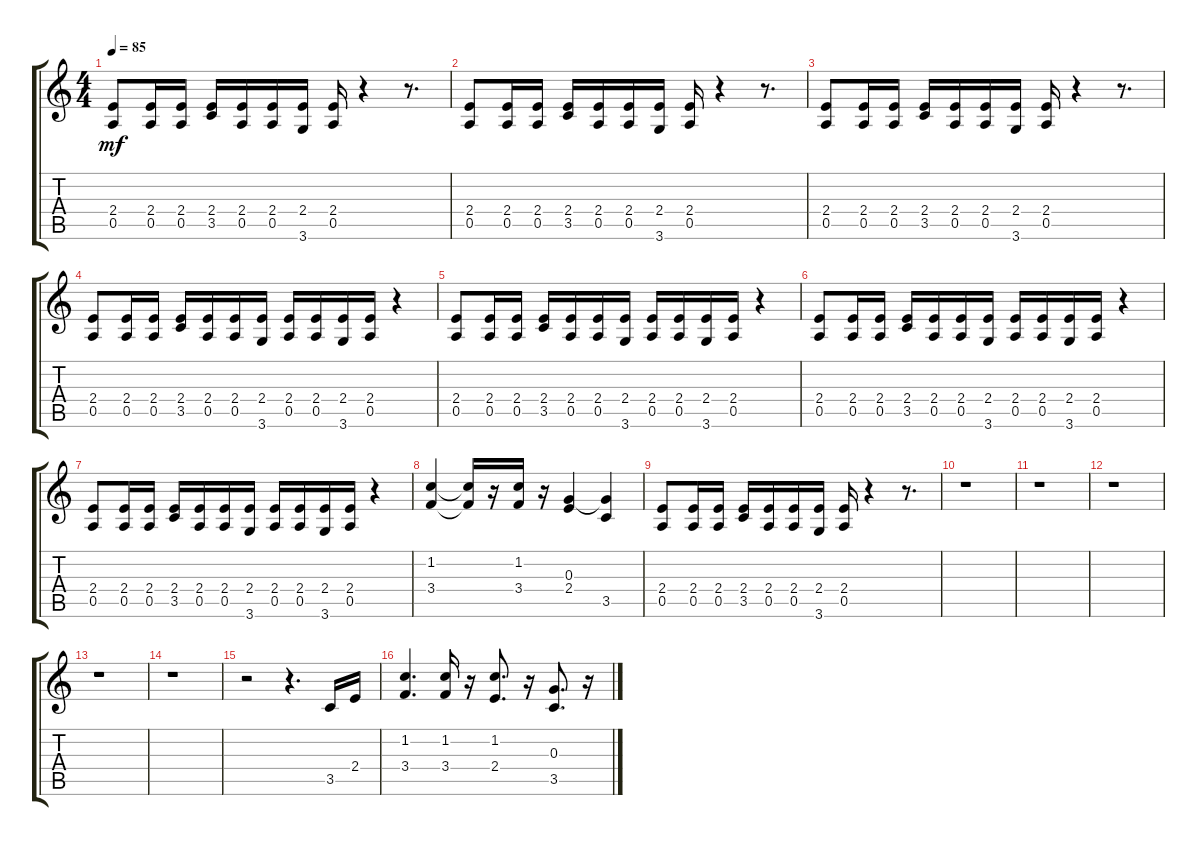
\track "" {instrument electricguitarclean}
\staff {score tabs}
\tuning (E4 B3 G3 D3 A2 E2) {hide}
\ts (4 4)
\tempo 85
\clef g2
\ks c
(2.4 0.5).8{dy mf} (2.4 0.5).16 (2.4 0.5).16 (2.4 3.5).16 (2.4 0.5).16 (2.4 0.5).16 (2.4 3.6).16 (2.4 0.5).16 r.4 r.8{d} |
(2.4 0.5).8 (2.4 0.5).16 (2.4 0.5).16 (2.4 3.5).16 (2.4 0.5).16 (2.4 0.5).16 (2.4 3.6).16 (2.4 0.5).16 r.4 r.8{d} |
(2.4 0.5).8 (2.4 0.5).16 (2.4 0.5).16 (2.4 3.5).16 (2.4 0.5).16 (2.4 0.5).16 (2.4 3.6).16 (2.4 0.5).16 r.4 r.8{d} |
(2.4 0.5).8 (2.4 0.5).16 (2.4 0.5).16 (2.4 3.5).16 (2.4 0.5).16 (2.4 0.5).16 (2.4 3.6).16 (2.4 0.5).16 (2.4 0.5).16 (2.4 3.6).16 (2.4 0.5).16 r.4 |
(2.4 0.5).8 (2.4 0.5).16 (2.4 0.5).16 (2.4 3.5).16 (2.4 0.5).16 (2.4 0.5).16 (2.4 3.6).16 (2.4 0.5).16 (2.4 0.5).16 (2.4 3.6).16 (2.4 0.5).16 r.4 |
(2.4 0.5).8 (2.4 0.5).16 (2.4 0.5).16 (2.4 3.5).16 (2.4 0.5).16 (2.4 0.5).16 (2.4 3.6).16 (2.4 0.5).16 (2.4 0.5).16 (2.4 3.6).16 (2.4 0.5).16 r.4 |
(2.4 0.5).8 (2.4 0.5).16 (2.4 0.5).16 (2.4 3.5).16 (2.4 0.5).16 (2.4 0.5).16 (2.4 3.6).16 (2.4 0.5).16 (2.4 0.5).16 (2.4 3.6).16 (2.4 0.5).16 r.4 |
(1.2 3.4).4 (1.2{t} 3.4{t}).16 r.16 (1.2 3.4).16 r.16 (0.3 2.4).4 (0.3{t} 3.5).4 |
(2.4 0.5).8 (2.4 0.5).16 (2.4 0.5).16 (2.4 3.5).16 (2.4 0.5).16 (2.4 0.5).16 (2.4 3.6).16 (2.4 0.5).16 r.4 r.8{d} |
r.1 |
r.1 |
r.1 |
r.1 |
r.1 |
r.2 r.4{d} 3.5.16 2.4.16 |
(1.2 3.4).4{d} (1.2 3.4).16 r.16 (1.2 2.4).8{d} r.16 (0.3 3.5).8{d} r.16
